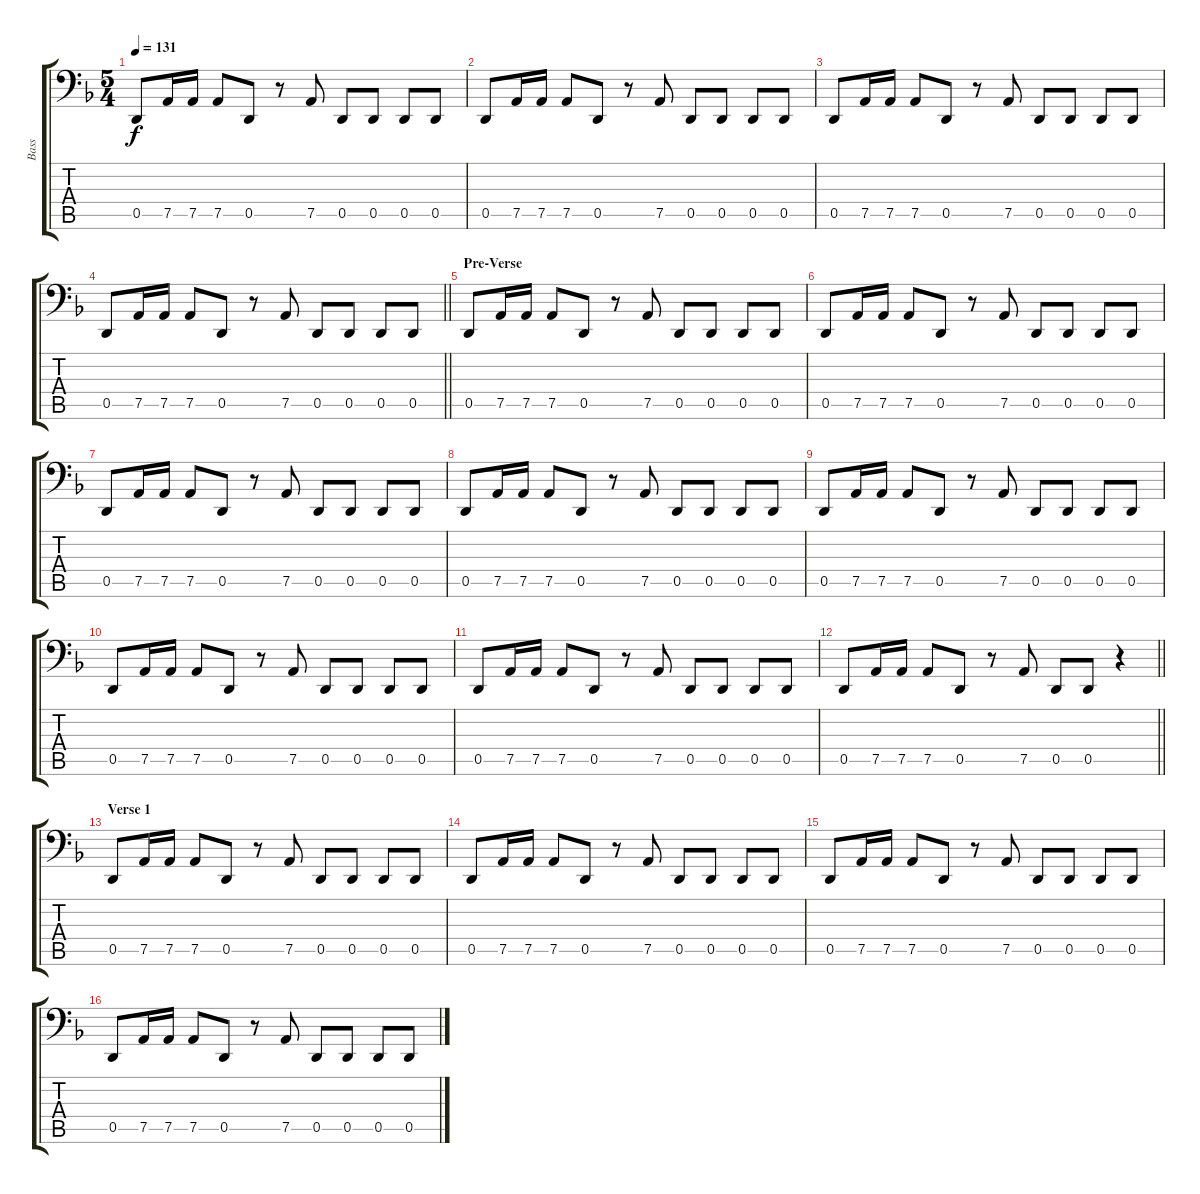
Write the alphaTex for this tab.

\track ("Bass" "Bass") {instrument electricbassfinger}
\staff {score tabs}
\tuning (B2 G2 D2 A1 D1 B0) {hide}
\ts (5 4)
\tempo 131
\clef f4
\ks f
0.5.8{dy f} 7.5.16 7.5.16 7.5.8 0.5.8 r.8 7.5.8 0.5.8 0.5.8 0.5.8 0.5.8 |
0.5.8 7.5.16 7.5.16 7.5.8 0.5.8 r.8 7.5.8 0.5.8 0.5.8 0.5.8 0.5.8 |
0.5.8 7.5.16 7.5.16 7.5.8 0.5.8 r.8 7.5.8 0.5.8 0.5.8 0.5.8 0.5.8 |
\barLineRight lightlight
0.5.8 7.5.16 7.5.16 7.5.8 0.5.8 r.8 7.5.8 0.5.8 0.5.8 0.5.8 0.5.8 |
\section ("" "Pre-Verse")
0.5.8 7.5.16 7.5.16 7.5.8 0.5.8 r.8 7.5.8 0.5.8 0.5.8 0.5.8 0.5.8 |
0.5.8 7.5.16 7.5.16 7.5.8 0.5.8 r.8 7.5.8 0.5.8 0.5.8 0.5.8 0.5.8 |
0.5.8 7.5.16 7.5.16 7.5.8 0.5.8 r.8 7.5.8 0.5.8 0.5.8 0.5.8 0.5.8 |
0.5.8 7.5.16 7.5.16 7.5.8 0.5.8 r.8 7.5.8 0.5.8 0.5.8 0.5.8 0.5.8 |
0.5.8 7.5.16 7.5.16 7.5.8 0.5.8 r.8 7.5.8 0.5.8 0.5.8 0.5.8 0.5.8 |
0.5.8 7.5.16 7.5.16 7.5.8 0.5.8 r.8 7.5.8 0.5.8 0.5.8 0.5.8 0.5.8 |
0.5.8 7.5.16 7.5.16 7.5.8 0.5.8 r.8 7.5.8 0.5.8 0.5.8 0.5.8 0.5.8 |
\barLineRight lightlight
0.5.8 7.5.16 7.5.16 7.5.8 0.5.8 r.8 7.5.8 0.5.8 0.5.8 r.4 |
\section ("" "Verse 1")
0.5.8 7.5.16 7.5.16 7.5.8 0.5.8 r.8 7.5.8 0.5.8 0.5.8 0.5.8 0.5.8 |
0.5.8 7.5.16 7.5.16 7.5.8 0.5.8 r.8 7.5.8 0.5.8 0.5.8 0.5.8 0.5.8 |
0.5.8 7.5.16 7.5.16 7.5.8 0.5.8 r.8 7.5.8 0.5.8 0.5.8 0.5.8 0.5.8 |
0.5.8 7.5.16 7.5.16 7.5.8 0.5.8 r.8 7.5.8 0.5.8 0.5.8 0.5.8 0.5.8
